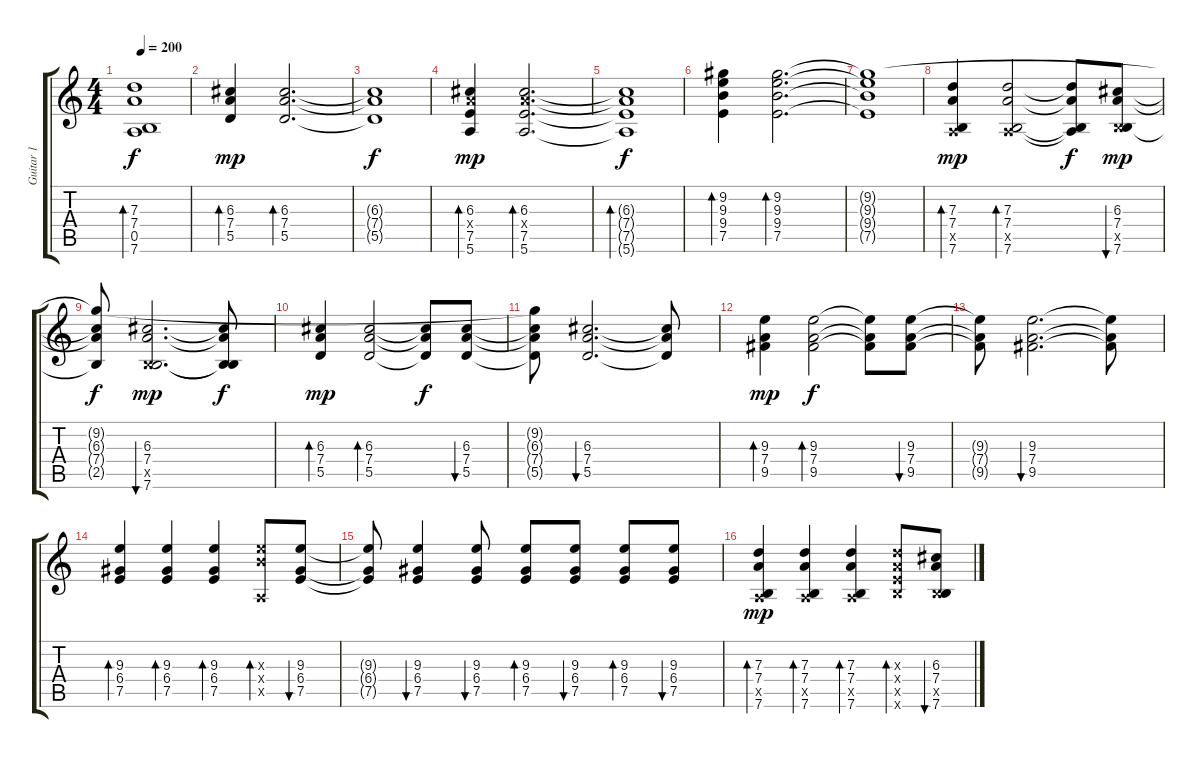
\track ("Guitar 1" "Guitar 1") {instrument electricguitarclean}
\staff {score tabs}
\tuning (E4 B3 G3 D3 A2 E2) {hide}
\ts (4 4)
\tempo 200
\clef g2
\ks c
(7.3{t} 7.4{t} 0.5{t} 7.6{t}).1{bd 60 dy f} |
(6.3 7.4 5.5).4{bd 60 dy mp} (6.3 7.4 5.5).2{d bd 60} |
(6.3{t} 7.4{t} 5.5{t}).1{dy f} |
(6.3 7.4{x} 7.5 5.6).4{bd 60 dy mp} (6.3 7.4{x} 7.5 5.6).2{d bd 60} |
(6.3{t} 7.4{t} 7.5{t} 5.6{t}).1{bd 60 dy f} |
(9.2 9.3 9.4 7.5).4{bd 60} (9.2 9.3 9.4 7.5).2{d bd 60} |
(9.2{t} 9.3{t} 9.4{t} 7.5{t}).1 |
(7.3 7.4 0.5{x} 7.6).4{bd 60 dy mp} (7.3 7.4 0.5{x} 7.6).2{bd 60} (7.3{t} 7.4{t} 0.5{t} 7.6{t}).8{dy f} (6.3 7.4 2.5{x} 7.6).8{bu 60 dy mp} |
(9.2{t} 6.3{t} 7.4{t} 2.5{t}).8{dy f} (6.3 7.4 2.5{x} 7.6).2{d bu 60 dy mp} (6.3{t} 7.4{t} 2.5{t} 7.6{t}).8{dy f} |
(6.3 7.4 5.5).4{bd 60 dy mp} (6.3 7.4 5.5).2{bd 60} (6.3{t} 7.4{t} 5.5{t}).8{dy f} (6.3 7.4 5.5).8{bu 60} |
(9.2{t} 6.3{t} 7.4{t} 5.5{t}).8 (6.3 7.4 5.5).2{d bu 60} (6.3{t} 7.4{t} 5.5{t}).8 |
(9.3 7.4 9.5).4{bd 60 dy mp} (9.3 7.4 9.5).2{bd 60 dy f} (9.3{t} 7.4{t} 9.5{t}).8 (9.3 7.4 9.5).8{bu 60} |
(9.3{t} 7.4{t} 9.5{t}).8 (9.3 7.4 9.5).2{d bu 60} (9.3{t} 7.4{t} 9.5{t}).8 |
(9.3 6.4 7.5).4{bd 60} (9.3 6.4 7.5).4{bd 60} (9.3 6.4 7.5).4{bd 60} (9.3{x} 9.4{x} 0.5{x}).8{bd 60} (9.3 6.4 7.5).8{bu 60} |
(9.3{t} 6.4{t} 7.5{t}).8 (9.3 6.4 7.5).4{bu 60} (9.3 6.4 7.5).8{bu 60} (9.3 6.4 7.5).8{bd 60} (9.3 6.4 7.5).8{bu 60} (9.3 6.4 7.5).8{bd 60} (9.3 6.4 7.5).8{bu 60} |
(7.3 7.4 0.5{x} 7.6).4{bd 60 dy mp} (7.3 7.4 0.5{x} 7.6).4{bd 60} (7.3 7.4 0.5{x} 7.6).4{bd 60} (7.3{x} 7.4{x} 7.5{x} 7.6{x}).8{bd 60} (6.3 7.4 2.5{x} 7.6).8{bu 60}
